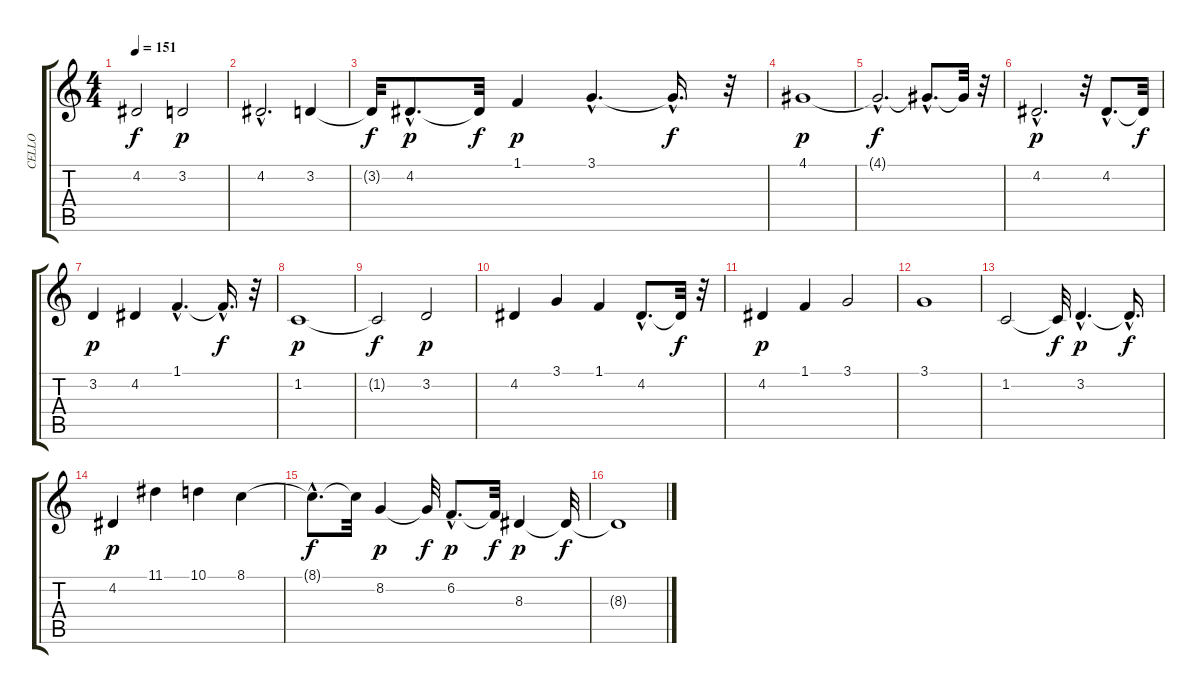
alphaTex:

\track ("CELLO               " "CELLO     ") {instrument violin}
\staff {score tabs}
\tuning (E4 B3 G3 D3 A2 E2) {hide}
\ts (4 4)
\tempo 151
\clef g2
\ks c
4.2{t}.2{dy f} 3.2.2{dy p} |
4.2{hac}.2{d} 3.2.4 |
3.2{t}.32{dy f} 4.2{hac}.8{d dy p} 4.2{t}.32{dy f} 1.1.4{dy p} 3.1{hac}.4{d} 3.1{hac t}.16{d dy f} r.32 |
4.1.1{dy p} |
4.1{hac t}.2{d dy f} 4.1{hac t}.8{d} 4.1{t}.32 r.32 |
4.2{hac}.2{d dy p} r.32 4.2{hac}.8{d} 4.2{t}.32{dy f} |
3.2.4{dy p} 4.2.4 1.1{hac}.4{d} 1.1{hac t}.16{d dy f} r.32 |
1.2.1{dy p} |
1.2{t}.2{dy f} 3.2.2{dy p} |
4.2.4 3.1.4 1.1.4 4.2{hac}.8{d} 4.2{t}.32{dy f} r.32 |
4.2.4{dy p} 1.1.4 3.1.2 |
3.1.1 |
1.2.2 1.2{t}.32{dy f} 3.2{hac}.4{d dy p} 3.2{hac t}.16{d dy f} |
4.2.4{dy p} 11.1.4 10.1.4 8.1.4 |
8.1{hac t}.8{d dy f} 8.1{t}.32 8.2.4{dy p} 8.2{t}.32{dy f} 6.2{hac}.8{d dy p} 6.2{t}.32{dy f} 8.3.4{dy p} 8.3{t}.32{dy f} |
8.3{t}.1
